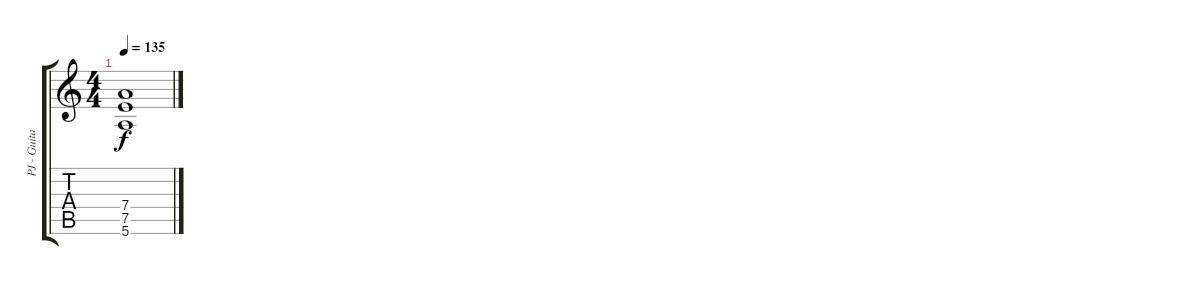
\track ("PJ - Guitar" "PJ - Guita") {instrument overdrivenguitar}
\staff {score tabs}
\tuning (E4 B3 G3 D3 A2 E2) {hide}
\ts (4 4)
\tempo 135
\clef g2
\ks c
(7.4{t} 7.5{t} 5.6{t}).1{dy f}
